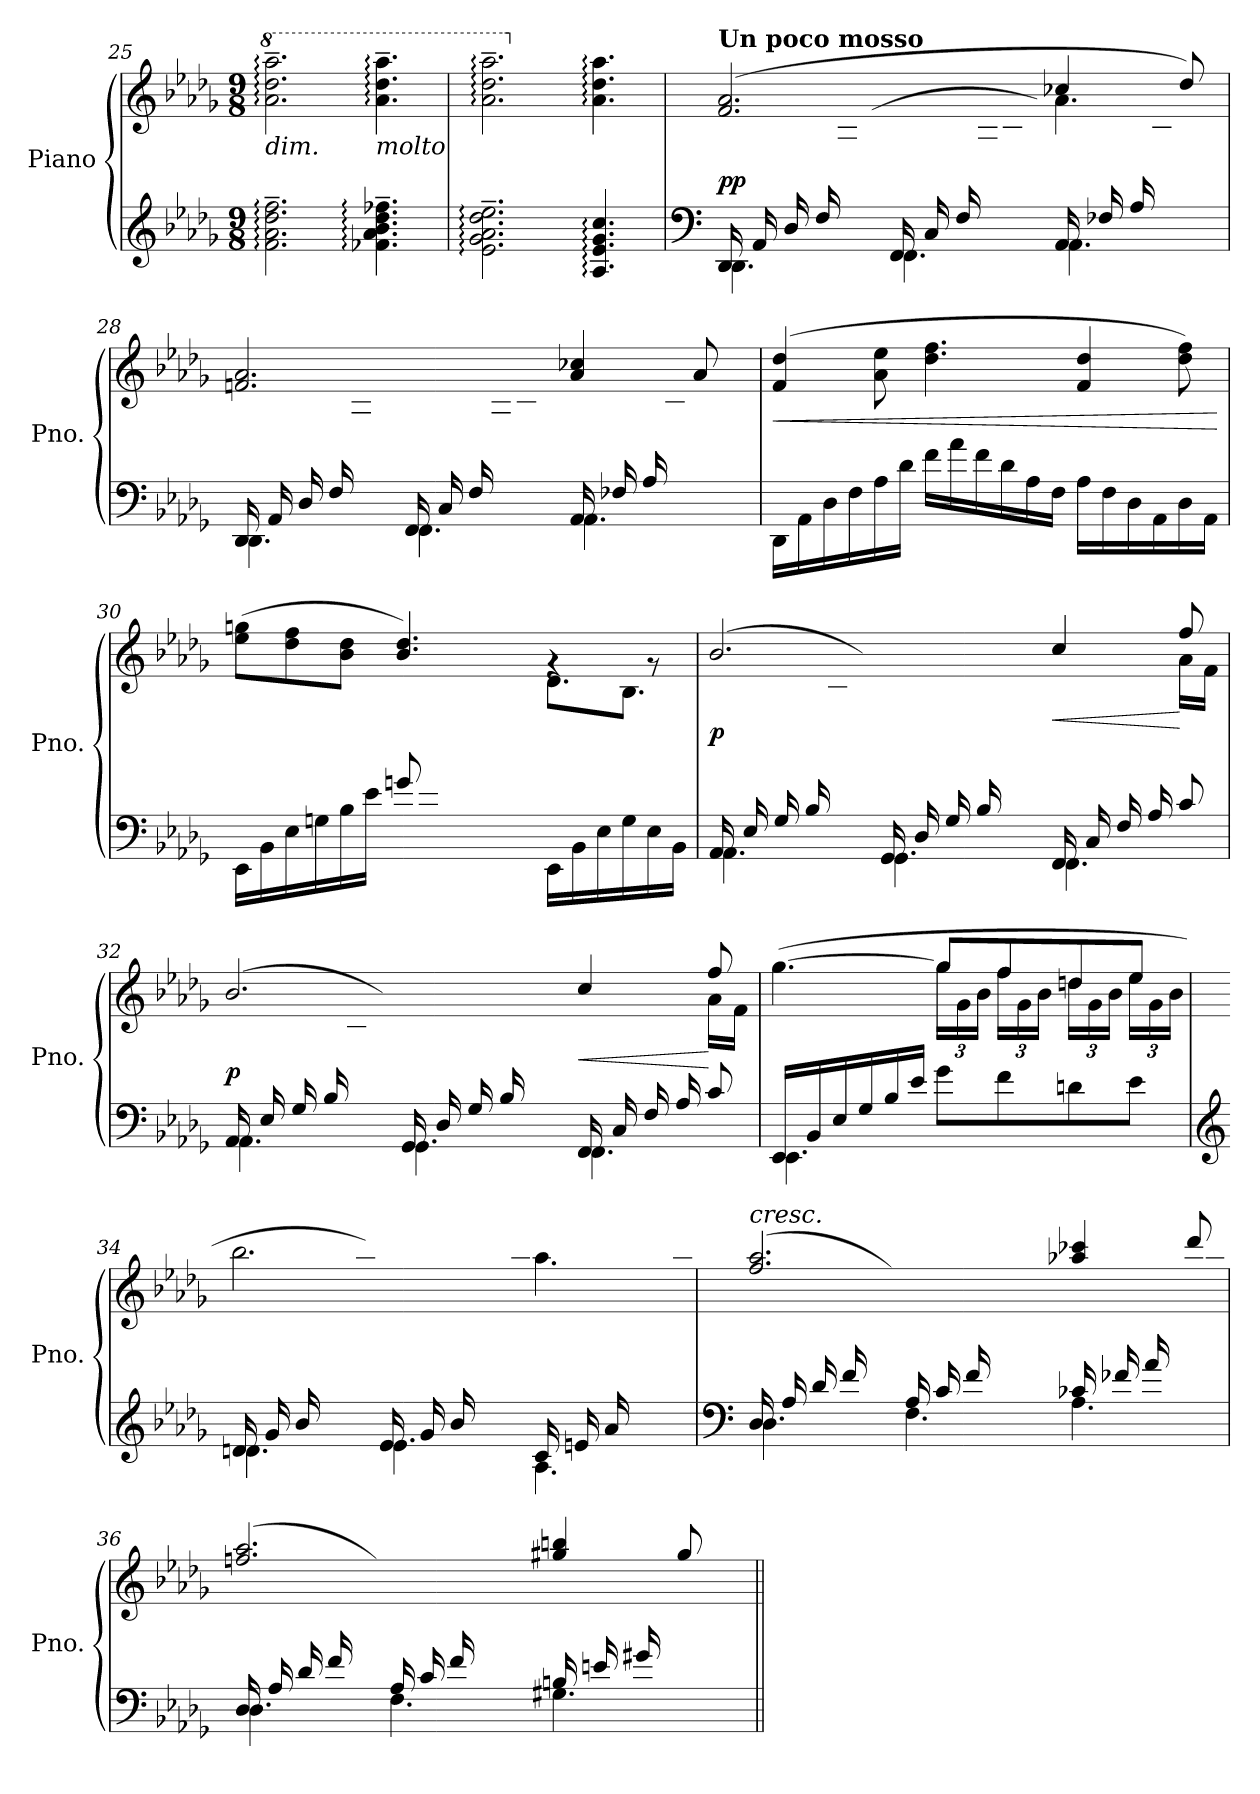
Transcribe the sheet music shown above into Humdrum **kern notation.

**kern	**kern	**dynam
*part1	*part1	*part1
*staff2	*staff1	*staff1/2
*I"Piano	*	*
*I'Pno.	*	*
*clefG2	*clefG2	*
*k[b-e-a-d-g-]	*k[b-e-a-d-g-]	*
*M9/8	*M9/8	*
*	*8va	*
=25	=25	=25
!	!LO:TX:b:i:t=dim.	!
2.f\:~ 2.a-\:~ 2.dd-\:~ 2.ff\:~	2.aa-\:~ 2.ddd-\:~ 2.aaa-\:~	.
!	!LO:TX:b:i:t=molto	!
4.f-X\:~ 4.a-\:~ 4.b-\:~ 4.dd-\:~ 4.ff-X\:~	4.aa-\:~ 4.ddd-\:~ 4.aaa-\:~	.
=26	=26	=26
2.e-\:~ 2.g-\:~ 2.a-\:~ 2.dd-\:~ 2.ee-\:~	2.aa-\:~ 2.ddd-\:~ 2.aaa-\:~	.
*	*X8va	*
4.A-/: 4.e-/: 4.g-/: 4.cc/:	4.a-\: 4.dd-\: 4.aa-\:	.
!!LO:LB:g=z
=27	=27	=27
*clefF4	*	*
*^	*^	*
*	*	*	*^	*
!	!	!LO:TX:a:B:t=Un poco mosso	!	!	!
!	!	!	!	!	!LO:DY:b
16DD-/LL	(>4.DD-\	(>2.f/ 2.a-/	2ryy	4ryy	pp
16AA-/	.	.	.	.	.
16D-/	.	.	.	.	.
16F/	.	.	.	.	.
8ryy	.	.	.	16A-\	.
.	.	.	.	(16d-\JJ	.
(<16FF/LL	4.FF\	.	.	8.ryy	.
16C/	.	.	.	.	.
16F/	.	.	8ryy	.	.
8.ryy	.	.	.	16A-\	.
.	.	.	8ryy	16c\	.
.	.	.	.	16f\JJ)	.
(<16AA-/LL	4.AA-\	4cc-X/	4.a-\	8.ryy	.
16F-X/	.	.	.	.	.
16A-/	.	.	.	.	.
8.ryy	.	.	.	16c-X\	.
.	.	8dd-/)	.	16f-X\	.
.	.	.	.	16a-\JJ)	.
*	*	*	*v	*v	*
=28	=28	=28	=28	=28
(<16DD-/LL	4.DD-\	2.fn/ 2.a-/	4ryy	.
16AA-/	.	.	.	.
16D-/	.	.	.	.
16F/	.	.	.	.
8ryy	.	.	16A-\	.
.	.	.	16d-\JJ)	.
(<16FF/LL	4.FF\	.	8.ryy	.
16C/	.	.	.	.
16F/	.	.	.	.
8.ryy	.	.	16A-\	.
.	.	.	16c\	.
.	.	.	16f\JJ)	.
(<16AA-/LL	4.AA-\	4a-/ 4cc-X/	8.ryy	.
16F-X/	.	.	.	.
16A-/	.	.	.	.
8.ryy	.	.	16c-X\	.
.	.	8a-/)	16a-\	.
.	.	.	16f-X\JJ)	.
*v	*v	*	*	*
!!LO:PB:g=z
=29	=29	=29	=29
!	!	!	!LO:HP:b
*	*v	*v	*
16DD-\LL	(>4f/ 4dd-/	<
16AA-\	.	.
16D-\	.	.
16F\	.	.
16A-\	8a-\ 8ee-\	.
16d-\JJ	.	.
16f\LL	4.dd-\ 4.ff\	.
16a-\	.	.
16f\	.	.
16d-\	.	.
16A-\	.	.
16F\JJ	.	.
16A-\LL	4f/ 4dd-/	.
16F\	.	.
16D-\	.	.
16AA-\	.	.
16D-\	8dd-\ 8ff\)	.
16AA-\JJ	.	.
.	.	[
=30	=30	=30
*^	*^	*
4.ryy	16EE-\LL	(>8ee-\ 8ggn\L	4.ryy	.
.	16BB-\	.	.	.
.	16E-\	8dd-\ 8ff\	.	.
.	16Gn\	.	.	.
.	16B-\	8b-\ 8dd-\J	.	.
.	16e-\JJ	.	.	.
(<8gn/L	16gn\LLyy	4.b-/ 4.dd-/)	8ryy	.
.	16e-\	.	.	.
2ryy	16B-\	.	8f\	.
.	16G\	.	.	.
.	16E-\	.	8d-\J	.
.	16BB-\JJ	.	.	.
.	16EE-\LL	4rg	8.d-\L	.
.	16BB-\	.	.	.
.	16E-\	.	.	.
.	16G\	.	8.B-\J)	.
8ryy	16E-\	8rg	.	.
.	16BB-\JJ	.	.	.
!!LO:LB:g=z
=31	=31	=31	=31	=31
*	*	*	*^	*
!	!	!	!	!	!LO:DY:b
(<16AA-/LL	4.AA-\	(<2.b-/	1ryy	4ryy	p
16E-/	.	.	.	.	.
16G-/	.	.	.	.	.
16B-/	.	.	.	.	.
8ryy	.	.	.	16c\	.
.	.	.	.	16g-\JJ)	.
(<16GG-/LL	4.GG-\	.	.	4ryy	.
16D-/	.	.	.	.	.
16G-/	.	.	.	.	.
16B-/	.	.	.	.	.
8ryy	.	.	.	16d-\	.
.	.	.	.	16g-\JJ)	.
!	!	!	!	!	!LO:HP:b
16FF/LL	4.FF\	4cc/	.	4.ryy	<
16C/	.	.	.	.	.
16F/	.	.	.	.	.
16A-/J	.	.	.	.	.
8c/J	.	8ff/)	16a-\LL	.	[
.	.	.	16f\JJ	.	.
=32	=32	=32	=32	=32	=32
!	!	!	!	!	!LO:DY:b
(<16AA-/LL	4.AA-\	(<2.b-/	1ryy	4ryy	p
16E-/	.	.	.	.	.
16G-/	.	.	.	.	.
16B-/	.	.	.	.	.
8ryy	.	.	.	16c\	.
.	.	.	.	16g-\JJ)	.
(<16GG-/LL	4.GG-\	.	.	4ryy	.
16D-/	.	.	.	.	.
16G-/	.	.	.	.	.
16B-/	.	.	.	.	.
8ryy	.	.	.	16d-\	.
.	.	.	.	16g-\JJ)	.
!	!	!	!	!	!LO:HP:b
16FF/LL	4.FF\	4cc/	.	4.ryy	<
16C/	.	.	.	.	.
16F/	.	.	.	.	.
16A-/J	.	.	.	.	.
8c/J	.	8ff/)	16a-\LL	.	[
.	.	.	16f\JJ	.	.
*	*	*	*v	*v	*
!!LO:LB:g=z
=33	=33	=33	=33	=33
16EE-/LL	4.EE-\	(>[4.gg-\	4.ryy	.
16BB-/	.	.	.	.
16E-/	.	.	.	.
16G-/	.	.	.	.
16B-/	.	.	.	.
16e-/JJ	.	.	.	.
*	*	*	*Xbrackettup	*
8g-\L	2ryy	8gg-/L]	24gg-\LL	.
.	.	.	24g-\	.
.	.	.	24b-\JJ	.
8f\	.	8ff/	24ff\LL	.
.	.	.	24g-\	.
.	.	.	24b-\JJ	.
8dn\	.	8ddn/	24dd\LL	.
.	.	.	24g-\	.
.	.	.	24b-\JJ	.
8e-\J	.	8ee-/J	24ee-\LL	.
.	.	.	24g-\	.
.	.	.	24b-\JJ	.
=34	=34	=34	=34	=34
*clefG2	*	*	*	*
(<16dn/LL	4.d\	2.bb-\	8.ryy	.
16g-/	.	.	.	.
16b-/	.	.	.	.
8.ryy	.	.	16b-\	.
.	.	.	16gg-\	.
.	.	.	16bb-\JJ)	.
(<16e-/LL	4.e-\	.	8.ryy	.
16g-/	.	.	.	.
16b-/	.	.	.	.
8.ryy	.	.	16b-\	.
.	.	.	16gg-\	.
.	.	.	16bb-\JJ)	.
(<16c/LL	4.A-\	4.aa-\)	8.ryy	.
16en/	.	.	.	.
16a-/	.	.	.	.
8.ryy	.	.	16cc\	.
.	.	.	16een\	.
.	.	.	16aa-\JJ)	.
!!LO:LB:g=z	!!
=35	=35	=35	=35	=35
*clefF4	*	*	*	*
!	!	!LO:TX:a:i:t=cresc.	!	!
(<16D-/LL	4.D-\	(>2.ff/ 2.aa-/	4ryy	.
16A-/	.	.	.	.
16d-/	.	.	.	.
16f/	.	.	.	.
8ryy	.	.	16a-\	.
.	.	.	16dd-\JJ)	.
(<16A-/LL	4.F\	.	8.ryy	.
16c/	.	.	.	.
16f/	.	.	.	.
8.ryy	.	.	16a-\	.
.	.	.	16cc\	.
.	.	.	16ff\JJ)	.
(<16c-X/LL	4.A-\	4aa-X/ 4ccc-X/	8.ryy	.
16f-X/	.	.	.	.
16a-/	.	.	.	.
8.ryy	.	.	16cc-X\	.
.	.	8ddd-/)	16ff-X\	.
.	.	.	16aa-\JJ)	.
=36	=36	=36	=36	=36
(<16D-/LL	4.D-\	(>2.ffn/ 2.aa-/	4ryy	.
16A-/	.	.	.	.
16d-/	.	.	.	.
16f/	.	.	.	.
8ryy	.	.	16a-\	.
.	.	.	16dd-\JJ)	.
(<16A-/LL	4.F\	.	8.ryy	.
16c/	.	.	.	.
16f/	.	.	.	.
8.ryy	.	.	16a-\	.
.	.	.	16cc\	.
.	.	.	16ff\JJ)	.
(<16Bn/LL	4.G#X\	4gg#X/ 4bbn/	8.ryy	.
16en/	.	.	.	.
16g#X/	.	.	.	.
8.ryy	.	.	16bn\	.
.	.	8gg#/)	16gg#X\	.
.	.	.	16een\JJ)	.
*v	*v	*	*	*
*	*v	*v	*
=||	=||	=||
*-	*-	*-
